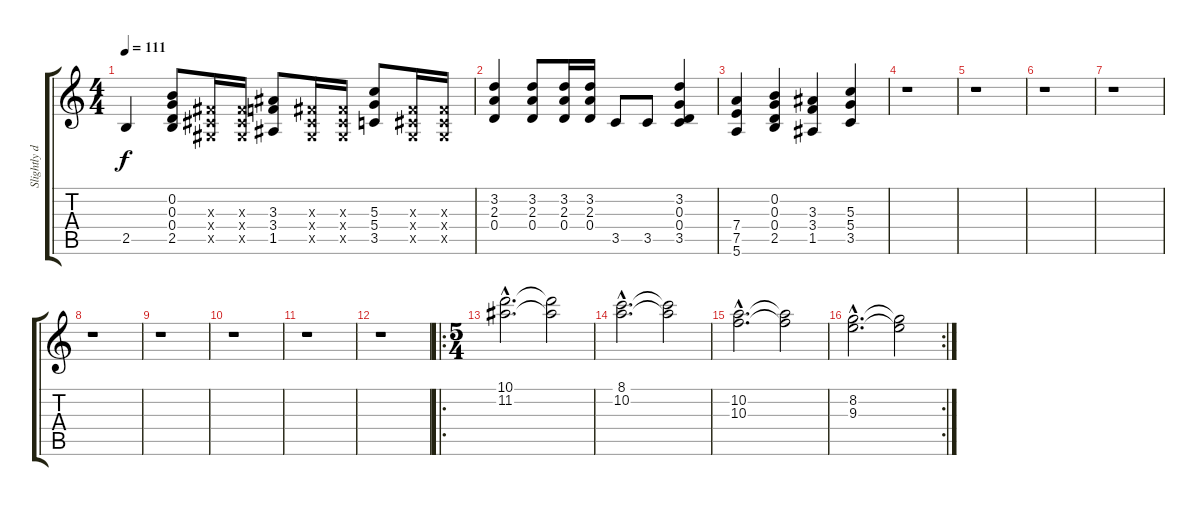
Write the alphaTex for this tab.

\track ("Slightly distorted guitar" "Slightly d") {instrument electricguitarclean}
\staff {score tabs}
\tuning (E4 B3 G3 D3 A2 E2) {hide}
\ts (4 4)
\tempo 111
\clef g2
\ks c
2.5.4{dy f} (0.2 0.3 0.4 2.5).8 (-1.3{x} -1.4{x} -1.5{x}).16 (-1.3{x} -1.4{x} -1.5{x}).16 (3.3 3.4 1.5).8 (-1.3{x} -1.4{x} -1.5{x}).16 (-1.3{x} -1.4{x} -1.5{x}).16 (5.3 5.4 3.5).8 (-1.3{x} -1.4{x} -1.5{x}).16 (-1.3{x} -1.4{x} -1.5{x}).16 |
(3.2 2.3 0.4).4 (3.2 2.3 0.4).8 (3.2 2.3 0.4).16 (3.2 2.3 0.4).16 3.5.8 3.5.8 (3.2 0.3 0.4 3.5).4 |
(7.4 7.5 5.6).4 (0.2 0.3 0.4 2.5).4 (3.3 3.4 1.5).4 (5.3 5.4 3.5).4 |
r.1 |
r.1 |
r.1 |
r.1 |
r.1 |
r.1 |
r.1 |
r.1 |
r.1 |
\ro
\ts (5 4)
(10.1{hac} 11.2{hac}).2{d} (10.1{t} 11.2{t}).2 |
(8.1{hac} 10.2{hac}).2{d} (8.1{t} 10.2{t}).2 |
(10.2{hac} 10.3{hac}).2{d} (10.2{t} 10.3{t}).2 |
\rc 2
(8.2{hac} 9.3{hac}).2{d} (8.2{t} 9.3{t}).2
